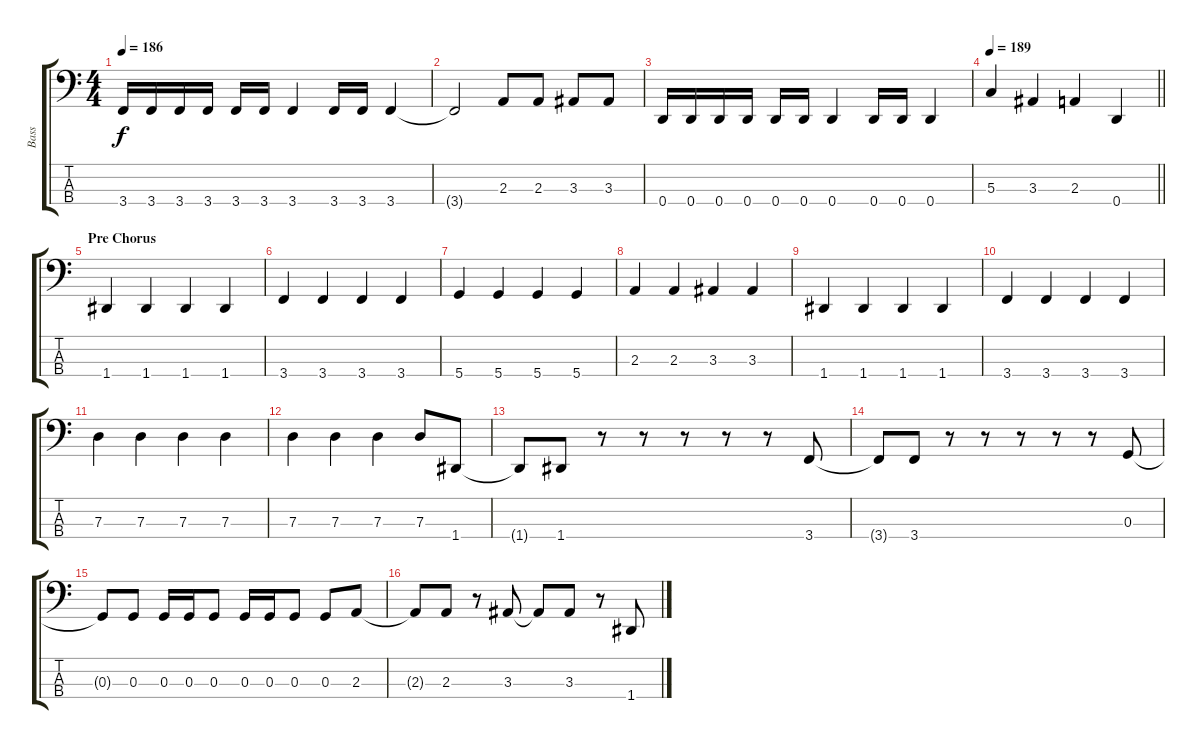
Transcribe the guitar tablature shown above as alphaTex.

\track ("Bass" "Bass") {instrument electricbasspick}
\staff {score tabs}
\tuning (F2 C2 G1 D1) {hide}
\ts (4 4)
\tempo 186
\clef f4
\ks c
3.4.16{dy f} 3.4.16 3.4.16 3.4.16 3.4.16 3.4.16 3.4.4 3.4.16 3.4.16 3.4.4 |
3.4{t}.2 2.3.8 2.3.8 3.3.8 3.3.8 |
0.4.16 0.4.16 0.4.16 0.4.16 0.4.16 0.4.16 0.4.4 0.4.16 0.4.16 0.4.4 |
\tempo 189
\barLineRight lightlight
5.3.4 3.3.4 2.3.4 0.4.4 |
\section ("" "Pre Chorus")
1.4.4 1.4.4 1.4.4 1.4.4 |
3.4.4 3.4.4 3.4.4 3.4.4 |
5.4.4 5.4.4 5.4.4 5.4.4 |
2.3.4 2.3.4 3.3.4 3.3.4 |
1.4.4 1.4.4 1.4.4 1.4.4 |
3.4.4 3.4.4 3.4.4 3.4.4 |
7.3.4 7.3.4 7.3.4 7.3.4 |
7.3.4 7.3.4 7.3.4 7.3.8 1.4.8 |
1.4{t}.8 1.4.8 r.8 r.8 r.8 r.8 r.8 3.4.8 |
3.4{t}.8 3.4.8 r.8 r.8 r.8 r.8 r.8 0.3.8 |
0.3{t}.8 0.3.8 0.3.16 0.3.16 0.3.8 0.3.16 0.3.16 0.3.8 0.3.8 2.3.8 |
2.3{t}.8 2.3.8 r.8 3.3.8 3.3{t}.8 3.3.8 r.8 1.4.8
